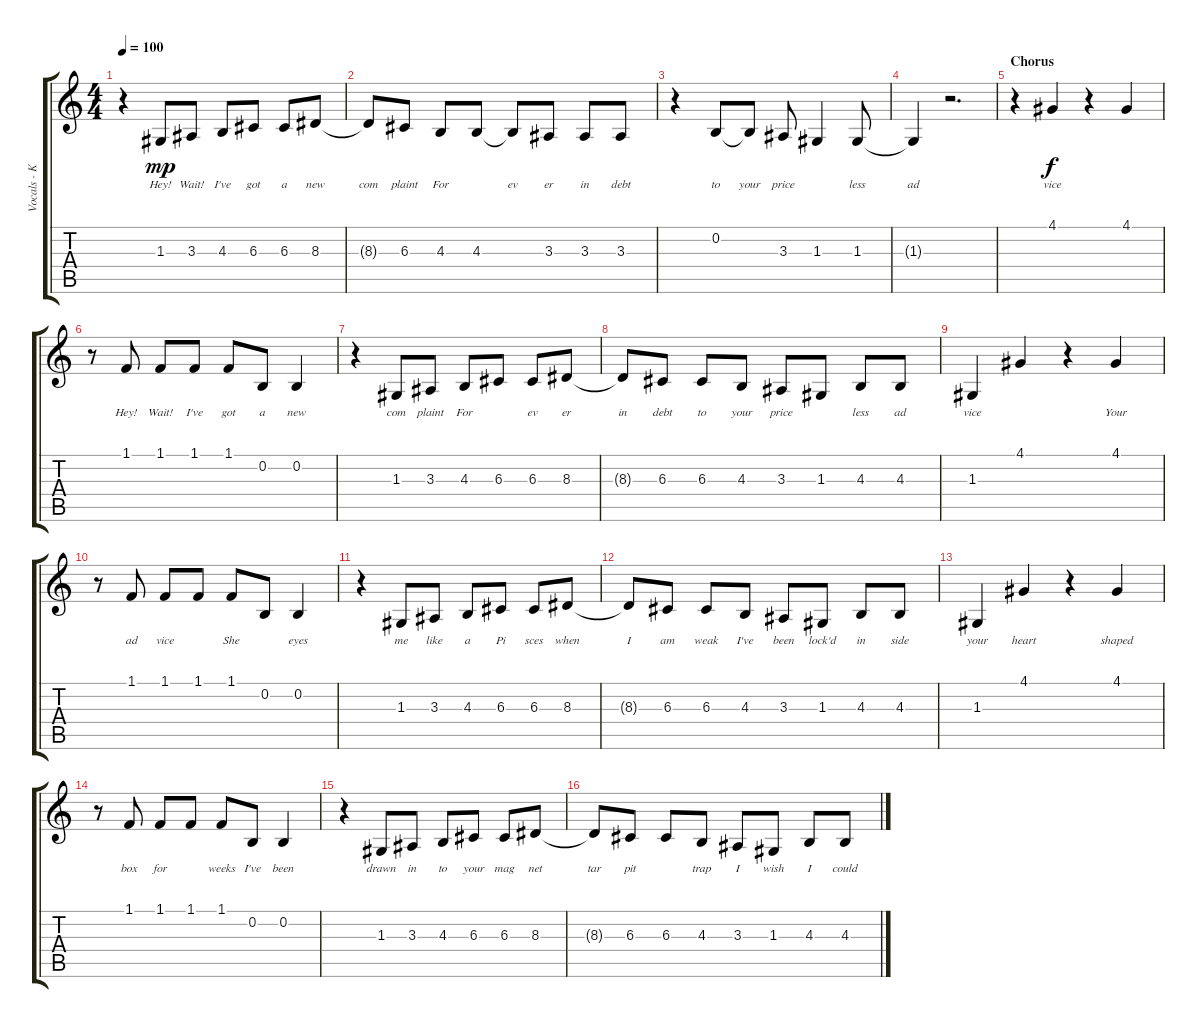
\track ("Vocals - Kurt Cobain" "Vocals - K") {instrument violin}
\staff {score tabs}
\tuning (E4 B3 G3 D3 A2 E2) {hide}
\ts (4 4)
\tempo 100
\clef g2
\ks c
r.4{dy mp} 1.3.8{lyrics (0 "Hey!") lyrics (1 "") lyrics (2 "") lyrics (3 "") lyrics (4 "")} 3.3.8{lyrics (0 "Wait!") lyrics (1 "") lyrics (2 "") lyrics (3 "") lyrics (4 "")} 4.3.8{lyrics (0 "I've") lyrics (1 "") lyrics (2 "") lyrics (3 "") lyrics (4 "")} 6.3.8{lyrics (0 "got") lyrics (1 "") lyrics (2 "") lyrics (3 "") lyrics (4 "")} 6.3.8{lyrics (0 "a") lyrics (1 "") lyrics (2 "") lyrics (3 "") lyrics (4 "")} 8.3.8{lyrics (0 "new") lyrics (1 "") lyrics (2 "") lyrics (3 "") lyrics (4 "")} |
8.3{t}.8{lyrics (0 "com") lyrics (1 "") lyrics (2 "") lyrics (3 "") lyrics (4 "")} 6.3.8{lyrics (0 "plaint") lyrics (1 "") lyrics (2 "") lyrics (3 "") lyrics (4 "")} 4.3.8{lyrics (0 "For") lyrics (1 "") lyrics (2 "") lyrics (3 "") lyrics (4 "")} 4.3.8{lyrics (0 "") lyrics (1 "") lyrics (2 "") lyrics (3 "") lyrics (4 "")} 4.3{t}.8{lyrics (0 "ev") lyrics (1 "") lyrics (2 "") lyrics (3 "") lyrics (4 "")} 3.3.8{lyrics (0 "er") lyrics (1 "") lyrics (2 "") lyrics (3 "") lyrics (4 "")} 3.3.8{lyrics (0 "in") lyrics (1 "") lyrics (2 "") lyrics (3 "") lyrics (4 "")} 3.3.8{lyrics (0 "debt") lyrics (1 "") lyrics (2 "") lyrics (3 "") lyrics (4 "")} |
r.4 0.2.8{lyrics (0 "to") lyrics (1 "") lyrics (2 "") lyrics (3 "") lyrics (4 "")} 0.2{t}.8{lyrics (0 "your") lyrics (1 "") lyrics (2 "") lyrics (3 "") lyrics (4 "")} 3.3.8{lyrics (0 "price") lyrics (1 "") lyrics (2 "") lyrics (3 "") lyrics (4 "")} 1.3.4{lyrics (0 "") lyrics (1 "") lyrics (2 "") lyrics (3 "") lyrics (4 "")} 1.3.8{lyrics (0 "less") lyrics (1 "") lyrics (2 "") lyrics (3 "") lyrics (4 "")} |
1.3{t}.4{lyrics (0 "ad") lyrics (1 "") lyrics (2 "") lyrics (3 "") lyrics (4 "")} r.2{d} |
\section ("" "Chorus")
r.4 4.1.4{lyrics (0 "vice") lyrics (1 "") lyrics (2 "") lyrics (3 "") lyrics (4 "") dy f} r.4 4.1.4{lyrics (0 "") lyrics (1 "") lyrics (2 "") lyrics (3 "") lyrics (4 "")} |
r.8 1.1.8{lyrics (0 "Hey!") lyrics (1 "") lyrics (2 "") lyrics (3 "") lyrics (4 "")} 1.1.8{lyrics (0 "Wait!") lyrics (1 "") lyrics (2 "") lyrics (3 "") lyrics (4 "")} 1.1.8{lyrics (0 "I've") lyrics (1 "") lyrics (2 "") lyrics (3 "") lyrics (4 "")} 1.1.8{lyrics (0 "got") lyrics (1 "") lyrics (2 "") lyrics (3 "") lyrics (4 "")} 0.2.8{lyrics (0 "a") lyrics (1 "") lyrics (2 "") lyrics (3 "") lyrics (4 "")} 0.2.4{lyrics (0 "new") lyrics (1 "") lyrics (2 "") lyrics (3 "") lyrics (4 "")} |
r.4 1.3.8{lyrics (0 "com") lyrics (1 "") lyrics (2 "") lyrics (3 "") lyrics (4 "")} 3.3.8{lyrics (0 "plaint") lyrics (1 "") lyrics (2 "") lyrics (3 "") lyrics (4 "")} 4.3.8{lyrics (0 "For") lyrics (1 "") lyrics (2 "") lyrics (3 "") lyrics (4 "")} 6.3.8{lyrics (0 "") lyrics (1 "") lyrics (2 "") lyrics (3 "") lyrics (4 "")} 6.3.8{lyrics (0 "ev") lyrics (1 "") lyrics (2 "") lyrics (3 "") lyrics (4 "")} 8.3.8{lyrics (0 "er") lyrics (1 "") lyrics (2 "") lyrics (3 "") lyrics (4 "")} |
8.3{t}.8{lyrics (0 "in") lyrics (1 "") lyrics (2 "") lyrics (3 "") lyrics (4 "")} 6.3.8{lyrics (0 "debt") lyrics (1 "") lyrics (2 "") lyrics (3 "") lyrics (4 "")} 6.3.8{lyrics (0 "to") lyrics (1 "") lyrics (2 "") lyrics (3 "") lyrics (4 "")} 4.3.8{lyrics (0 "your") lyrics (1 "") lyrics (2 "") lyrics (3 "") lyrics (4 "")} 3.3.8{lyrics (0 "price") lyrics (1 "") lyrics (2 "") lyrics (3 "") lyrics (4 "")} 1.3.8{lyrics (0 "") lyrics (1 "") lyrics (2 "") lyrics (3 "") lyrics (4 "")} 4.3.8{lyrics (0 "less") lyrics (1 "") lyrics (2 "") lyrics (3 "") lyrics (4 "")} 4.3.8{lyrics (0 "ad") lyrics (1 "") lyrics (2 "") lyrics (3 "") lyrics (4 "")} |
1.3.4{lyrics (0 "vice") lyrics (1 "") lyrics (2 "") lyrics (3 "") lyrics (4 "")} 4.1.4{lyrics (0 "") lyrics (1 "") lyrics (2 "") lyrics (3 "") lyrics (4 "")} r.4 4.1.4{lyrics (0 "Your") lyrics (1 "") lyrics (2 "") lyrics (3 "") lyrics (4 "")} |
r.8 1.1.8{lyrics (0 "ad") lyrics (1 "") lyrics (2 "") lyrics (3 "") lyrics (4 "")} 1.1.8{lyrics (0 "vice") lyrics (1 "") lyrics (2 "") lyrics (3 "") lyrics (4 "")} 1.1.8{lyrics (0 "") lyrics (1 "") lyrics (2 "") lyrics (3 "") lyrics (4 "")} 1.1.8{lyrics (0 "She") lyrics (1 "") lyrics (2 "") lyrics (3 "") lyrics (4 "")} 0.2.8{lyrics (0 "") lyrics (1 "") lyrics (2 "") lyrics (3 "") lyrics (4 "")} 0.2.4{lyrics (0 "eyes") lyrics (1 "") lyrics (2 "") lyrics (3 "") lyrics (4 "")} |
r.4 1.3.8{lyrics (0 "me") lyrics (1 "") lyrics (2 "") lyrics (3 "") lyrics (4 "")} 3.3.8{lyrics (0 "like") lyrics (1 "") lyrics (2 "") lyrics (3 "") lyrics (4 "")} 4.3.8{lyrics (0 "a") lyrics (1 "") lyrics (2 "") lyrics (3 "") lyrics (4 "")} 6.3.8{lyrics (0 "Pi") lyrics (1 "") lyrics (2 "") lyrics (3 "") lyrics (4 "")} 6.3.8{lyrics (0 "sces") lyrics (1 "") lyrics (2 "") lyrics (3 "") lyrics (4 "")} 8.3.8{lyrics (0 "when") lyrics (1 "") lyrics (2 "") lyrics (3 "") lyrics (4 "")} |
8.3{t}.8{lyrics (0 "I") lyrics (1 "") lyrics (2 "") lyrics (3 "") lyrics (4 "")} 6.3.8{lyrics (0 "am") lyrics (1 "") lyrics (2 "") lyrics (3 "") lyrics (4 "")} 6.3.8{lyrics (0 "weak") lyrics (1 "") lyrics (2 "") lyrics (3 "") lyrics (4 "")} 4.3.8{lyrics (0 "I've") lyrics (1 "") lyrics (2 "") lyrics (3 "") lyrics (4 "")} 3.3.8{lyrics (0 "been") lyrics (1 "") lyrics (2 "") lyrics (3 "") lyrics (4 "")} 1.3.8{lyrics (0 "lock'd") lyrics (1 "") lyrics (2 "") lyrics (3 "") lyrics (4 "")} 4.3.8{lyrics (0 "in") lyrics (1 "") lyrics (2 "") lyrics (3 "") lyrics (4 "")} 4.3.8{lyrics (0 "side") lyrics (1 "") lyrics (2 "") lyrics (3 "") lyrics (4 "")} |
1.3.4{lyrics (0 "your") lyrics (1 "") lyrics (2 "") lyrics (3 "") lyrics (4 "")} 4.1.4{lyrics (0 "heart") lyrics (1 "") lyrics (2 "") lyrics (3 "") lyrics (4 "")} r.4 4.1.4{lyrics (0 "shaped") lyrics (1 "") lyrics (2 "") lyrics (3 "") lyrics (4 "")} |
r.8 1.1.8{lyrics (0 "box") lyrics (1 "") lyrics (2 "") lyrics (3 "") lyrics (4 "")} 1.1.8{lyrics (0 "for") lyrics (1 "") lyrics (2 "") lyrics (3 "") lyrics (4 "")} 1.1.8{lyrics (0 "") lyrics (1 "") lyrics (2 "") lyrics (3 "") lyrics (4 "")} 1.1.8{lyrics (0 "weeks") lyrics (1 "") lyrics (2 "") lyrics (3 "") lyrics (4 "")} 0.2.8{lyrics (0 "I've") lyrics (1 "") lyrics (2 "") lyrics (3 "") lyrics (4 "")} 0.2.4{lyrics (0 "been") lyrics (1 "") lyrics (2 "") lyrics (3 "") lyrics (4 "")} |
r.4 1.3.8{lyrics (0 "drawn") lyrics (1 "") lyrics (2 "") lyrics (3 "") lyrics (4 "")} 3.3.8{lyrics (0 "in") lyrics (1 "") lyrics (2 "") lyrics (3 "") lyrics (4 "")} 4.3.8{lyrics (0 "to") lyrics (1 "") lyrics (2 "") lyrics (3 "") lyrics (4 "")} 6.3.8{lyrics (0 "your") lyrics (1 "") lyrics (2 "") lyrics (3 "") lyrics (4 "")} 6.3.8{lyrics (0 "mag") lyrics (1 "") lyrics (2 "") lyrics (3 "") lyrics (4 "")} 8.3.8{lyrics (0 "net") lyrics (1 "") lyrics (2 "") lyrics (3 "") lyrics (4 "")} |
8.3{t}.8{lyrics (0 "tar") lyrics (1 "") lyrics (2 "") lyrics (3 "") lyrics (4 "")} 6.3.8{lyrics (0 "pit") lyrics (1 "") lyrics (2 "") lyrics (3 "") lyrics (4 "")} 6.3.8{lyrics (0 "") lyrics (1 "") lyrics (2 "") lyrics (3 "") lyrics (4 "")} 4.3.8{lyrics (0 "trap") lyrics (1 "") lyrics (2 "") lyrics (3 "") lyrics (4 "")} 3.3.8{lyrics (0 "I") lyrics (1 "") lyrics (2 "") lyrics (3 "") lyrics (4 "")} 1.3.8{lyrics (0 "wish") lyrics (1 "") lyrics (2 "") lyrics (3 "") lyrics (4 "")} 4.3.8{lyrics (0 "I") lyrics (1 "") lyrics (2 "") lyrics (3 "") lyrics (4 "")} 4.3.8{lyrics (0 "could") lyrics (1 "") lyrics (2 "") lyrics (3 "") lyrics (4 "")}
